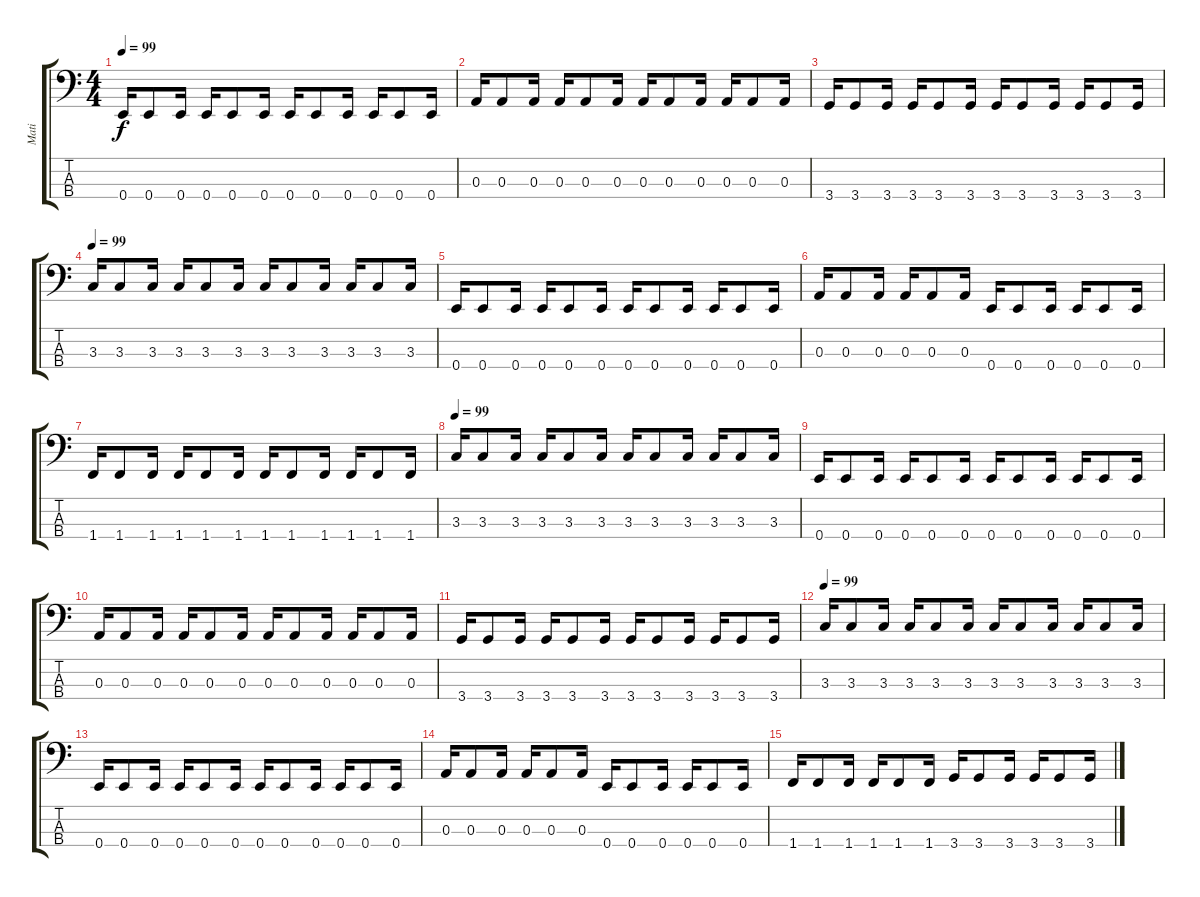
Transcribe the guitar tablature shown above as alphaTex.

\track ("Mati" "Mati") {instrument electricbasspick}
\staff {score tabs}
\tuning (G2 D2 A1 E1) {hide}
\ts (4 4)
\tempo 99
\clef f4
\ks c
0.4.16{dy f} 0.4.8 0.4.16 0.4.16 0.4.8 0.4.16 0.4.16 0.4.8 0.4.16 0.4.16 0.4.8 0.4.16 |
0.3.16 0.3.8 0.3.16 0.3.16 0.3.8 0.3.16 0.3.16 0.3.8 0.3.16 0.3.16 0.3.8 0.3.16 |
3.4.16 3.4.8 3.4.16 3.4.16 3.4.8 3.4.16 3.4.16 3.4.8 3.4.16 3.4.16 3.4.8 3.4.16 |
\tempo 99
3.3.16 3.3.8 3.3.16 3.3.16 3.3.8 3.3.16 3.3.16 3.3.8 3.3.16 3.3.16 3.3.8 3.3.16 |
0.4.16 0.4.8 0.4.16 0.4.16 0.4.8 0.4.16 0.4.16 0.4.8 0.4.16 0.4.16 0.4.8 0.4.16 |
0.3.16 0.3.8 0.3.16 0.3.16 0.3.8 0.3.16 0.4.16 0.4.8 0.4.16 0.4.16 0.4.8 0.4.16 |
1.4.16 1.4.8 1.4.16 1.4.16 1.4.8 1.4.16 1.4.16 1.4.8 1.4.16 1.4.16 1.4.8 1.4.16 |
\tempo 99
3.3.16 3.3.8 3.3.16 3.3.16 3.3.8 3.3.16 3.3.16 3.3.8 3.3.16 3.3.16 3.3.8 3.3.16 |
0.4.16 0.4.8 0.4.16 0.4.16 0.4.8 0.4.16 0.4.16 0.4.8 0.4.16 0.4.16 0.4.8 0.4.16 |
0.3.16 0.3.8 0.3.16 0.3.16 0.3.8 0.3.16 0.3.16 0.3.8 0.3.16 0.3.16 0.3.8 0.3.16 |
3.4.16 3.4.8 3.4.16 3.4.16 3.4.8 3.4.16 3.4.16 3.4.8 3.4.16 3.4.16 3.4.8 3.4.16 |
\tempo 99
3.3.16 3.3.8 3.3.16 3.3.16 3.3.8 3.3.16 3.3.16 3.3.8 3.3.16 3.3.16 3.3.8 3.3.16 |
0.4.16 0.4.8 0.4.16 0.4.16 0.4.8 0.4.16 0.4.16 0.4.8 0.4.16 0.4.16 0.4.8 0.4.16 |
0.3.16{volume 0} 0.3.8 0.3.16 0.3.16 0.3.8 0.3.16 0.4.16 0.4.8 0.4.16 0.4.16 0.4.8 0.4.16 |
1.4.16 1.4.8 1.4.16 1.4.16 1.4.8 1.4.16 3.4.16 3.4.8 3.4.16 3.4.16 3.4.8 3.4.16
